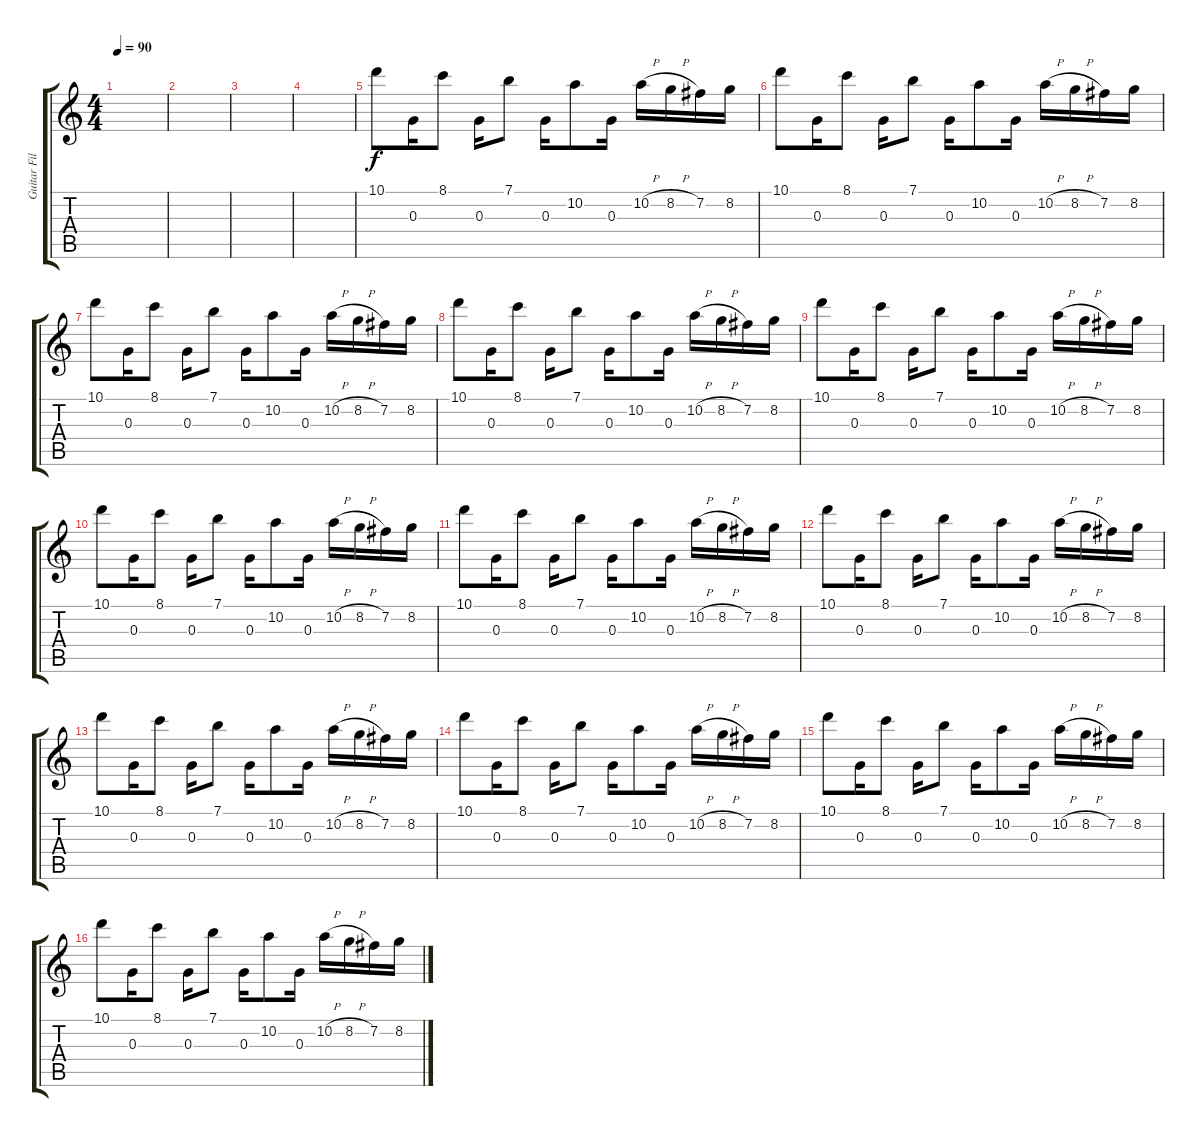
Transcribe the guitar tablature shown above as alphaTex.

\track ("Guitar Fill" "Guitar Fil") {instrument electricguitarclean}
\staff {score tabs}
\tuning (E4 B3 G3 D3 A2 E2) {hide}
\ts (4 4)
\tempo 90
\clef g2
\ks c
|
|
|
|
10.1.8 0.3.16 8.1.8 0.3.16 7.1.8 0.3.16 10.2.8 0.3.16 10.2{h}.16 8.2{h}.16 7.2.16 8.2.16 |
10.1.8 0.3.16 8.1.8 0.3.16 7.1.8 0.3.16 10.2.8 0.3.16 10.2{h}.16 8.2{h}.16 7.2.16 8.2.16 |
10.1.8 0.3.16 8.1.8 0.3.16 7.1.8 0.3.16 10.2.8 0.3.16 10.2{h}.16 8.2{h}.16 7.2.16 8.2.16 |
10.1.8 0.3.16 8.1.8 0.3.16 7.1.8 0.3.16 10.2.8 0.3.16 10.2{h}.16 8.2{h}.16 7.2.16 8.2.16 |
10.1.8 0.3.16 8.1.8 0.3.16 7.1.8 0.3.16 10.2.8 0.3.16 10.2{h}.16 8.2{h}.16 7.2.16 8.2.16 |
10.1.8 0.3.16 8.1.8 0.3.16 7.1.8 0.3.16 10.2.8 0.3.16 10.2{h}.16 8.2{h}.16 7.2.16 8.2.16 |
10.1.8 0.3.16 8.1.8 0.3.16 7.1.8 0.3.16 10.2.8 0.3.16 10.2{h}.16 8.2{h}.16 7.2.16 8.2.16 |
10.1.8 0.3.16 8.1.8 0.3.16 7.1.8 0.3.16 10.2.8 0.3.16 10.2{h}.16 8.2{h}.16 7.2.16 8.2.16 |
10.1.8 0.3.16 8.1.8 0.3.16 7.1.8 0.3.16 10.2.8 0.3.16 10.2{h}.16 8.2{h}.16 7.2.16 8.2.16 |
10.1.8 0.3.16 8.1.8 0.3.16 7.1.8 0.3.16 10.2.8 0.3.16 10.2{h}.16 8.2{h}.16 7.2.16 8.2.16 |
10.1.8 0.3.16 8.1.8 0.3.16 7.1.8 0.3.16 10.2.8 0.3.16 10.2{h}.16 8.2{h}.16 7.2.16 8.2.16 |
10.1.8 0.3.16 8.1.8 0.3.16 7.1.8 0.3.16 10.2.8 0.3.16 10.2{h}.16 8.2{h}.16 7.2.16 8.2.16
